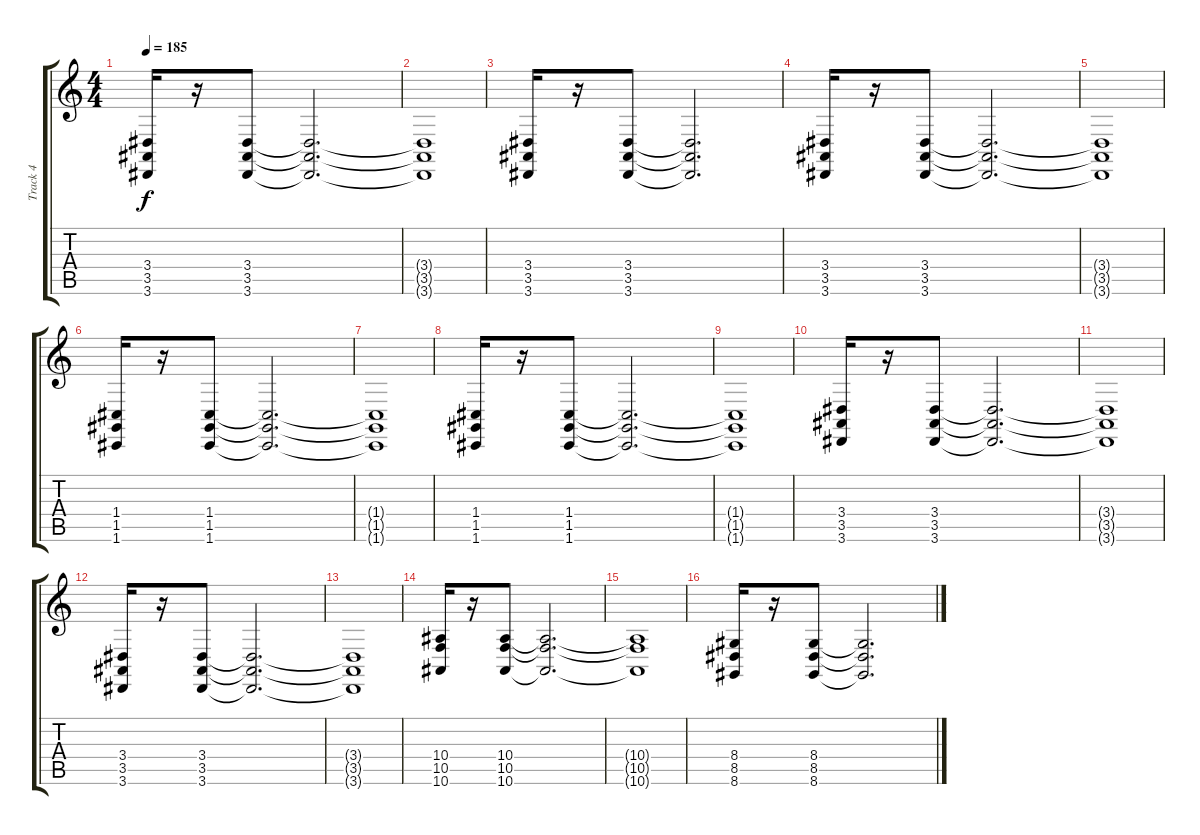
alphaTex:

\track ("Track 4" "Track 4") {instrument choiraahs}
\staff {score tabs}
\tuning (D4 A3 F3 C3 G2 C2) {hide}
\ts (4 4)
\tempo 185
\clef g2
\ks c
(3.4 3.5 3.6).16{dy f} r.16 (3.4 3.5 3.6).8 (3.4{t} 3.5{t} 3.6{t}).2{d} |
(3.4{t} 3.5{t} 3.6{t}).1 |
(3.4 3.5 3.6).16 r.16 (3.4 3.5 3.6).8 (3.4{t} 3.5{t} 3.6{t}).2{d} |
(3.4 3.5 3.6).16 r.16 (3.4 3.5 3.6).8 (3.4{t} 3.5{t} 3.6{t}).2{d} |
(3.4{t} 3.5{t} 3.6{t}).1 |
(1.4 1.5 1.6).16 r.16 (1.4 1.5 1.6).8 (1.4{t} 1.5{t} 1.6{t}).2{d} |
(1.4{t} 1.5{t} 1.6{t}).1 |
(1.4 1.5 1.6).16 r.16 (1.4 1.5 1.6).8 (1.4{t} 1.5{t} 1.6{t}).2{d} |
(1.4{t} 1.5{t} 1.6{t}).1 |
(3.4 3.5 3.6).16 r.16 (3.4 3.5 3.6).8 (3.4{t} 3.5{t} 3.6{t}).2{d} |
(3.4{t} 3.5{t} 3.6{t}).1 |
(3.4 3.5 3.6).16 r.16 (3.4 3.5 3.6).8 (3.4{t} 3.5{t} 3.6{t}).2{d} |
(3.4{t} 3.5{t} 3.6{t}).1 |
(10.4 10.5 10.6).16 r.16 (10.4 10.5 10.6).8 (10.4{t} 10.5{t} 10.6{t}).2{d} |
(10.4{t} 10.5{t} 10.6{t}).1 |
(8.4 8.5 8.6).16 r.16 (8.4 8.5 8.6).8 (8.4{t} 8.5{t} 8.6{t}).2{d}
